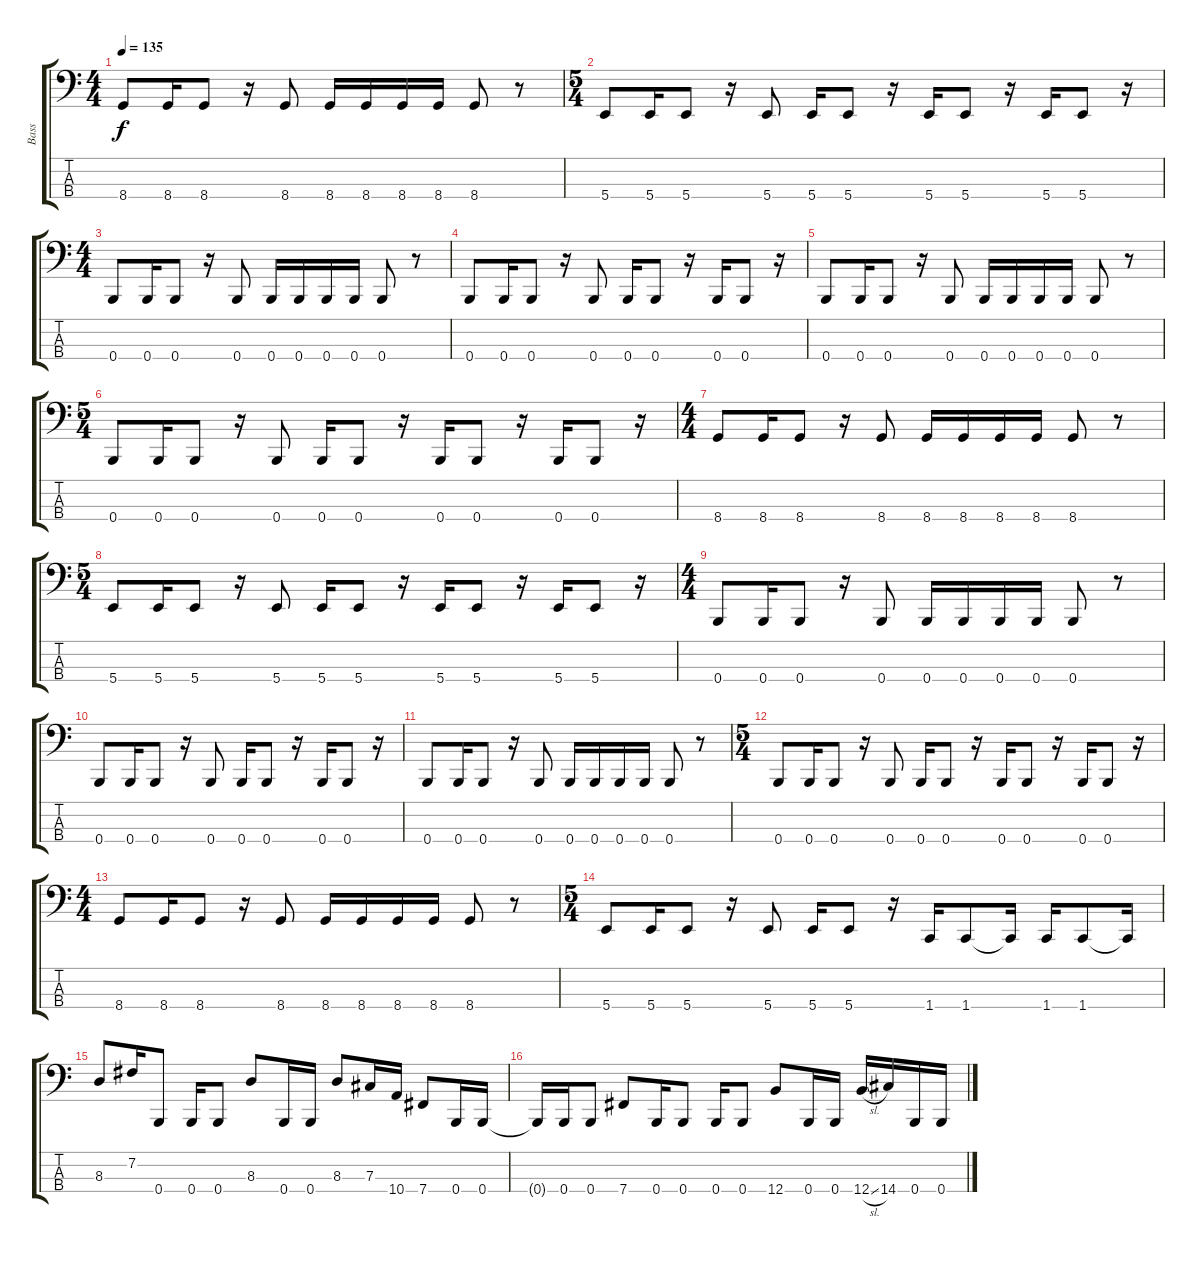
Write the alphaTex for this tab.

\track ("Bass" "Bass") {instrument electricbasspick}
\staff {score tabs}
\tuning (E2 B1 Gb1 B0) {hide}
\ts (4 4)
\tempo 135
\clef f4
\ks c
8.4.8{dy f} 8.4.16 8.4.8 r.16 8.4.8 8.4.16 8.4.16 8.4.16 8.4.16 8.4.8 r.8 |
\ts (5 4)
5.4.8 5.4.16 5.4.8 r.16 5.4.8 5.4.16 5.4.8 r.16 5.4.16 5.4.8 r.16 5.4.16 5.4.8 r.16 |
\ts (4 4)
0.4.8 0.4.16 0.4.8 r.16 0.4.8 0.4.16 0.4.16 0.4.16 0.4.16 0.4.8 r.8 |
0.4.8 0.4.16 0.4.8 r.16 0.4.8 0.4.16 0.4.8 r.16 0.4.16 0.4.8 r.16 |
0.4.8 0.4.16 0.4.8 r.16 0.4.8 0.4.16 0.4.16 0.4.16 0.4.16 0.4.8 r.8 |
\ts (5 4)
0.4.8 0.4.16 0.4.8 r.16 0.4.8 0.4.16 0.4.8 r.16 0.4.16 0.4.8 r.16 0.4.16 0.4.8 r.16 |
\ts (4 4)
8.4.8 8.4.16 8.4.8 r.16 8.4.8 8.4.16 8.4.16 8.4.16 8.4.16 8.4.8 r.8 |
\ts (5 4)
5.4.8 5.4.16 5.4.8 r.16 5.4.8 5.4.16 5.4.8 r.16 5.4.16 5.4.8 r.16 5.4.16 5.4.8 r.16 |
\ts (4 4)
0.4.8 0.4.16 0.4.8 r.16 0.4.8 0.4.16 0.4.16 0.4.16 0.4.16 0.4.8 r.8 |
0.4.8 0.4.16 0.4.8 r.16 0.4.8 0.4.16 0.4.8 r.16 0.4.16 0.4.8 r.16 |
0.4.8 0.4.16 0.4.8 r.16 0.4.8 0.4.16 0.4.16 0.4.16 0.4.16 0.4.8 r.8 |
\ts (5 4)
0.4.8 0.4.16 0.4.8 r.16 0.4.8 0.4.16 0.4.8 r.16 0.4.16 0.4.8 r.16 0.4.16 0.4.8 r.16 |
\ts (4 4)
8.4.8 8.4.16 8.4.8 r.16 8.4.8 8.4.16 8.4.16 8.4.16 8.4.16 8.4.8 r.8 |
\ts (5 4)
5.4.8 5.4.16 5.4.8 r.16 5.4.8 5.4.16 5.4.8 r.16 1.4.16 1.4.8 1.4{t}.16 1.4.16 1.4.8 1.4{t}.16 |
8.3.8 7.2.16 0.4.8 0.4.16 0.4.8 8.3.8 0.4.16 0.4.16 8.3.8 7.3.16 10.4.16 7.4.8 0.4.16 0.4.16 |
0.4{t}.16 0.4.16 0.4.8 7.4.8 0.4.16 0.4.8 0.4.16 0.4.8 12.4.8 0.4.16 0.4.16 12.4{sl}.16 14.4.16 0.4.16 0.4.16
